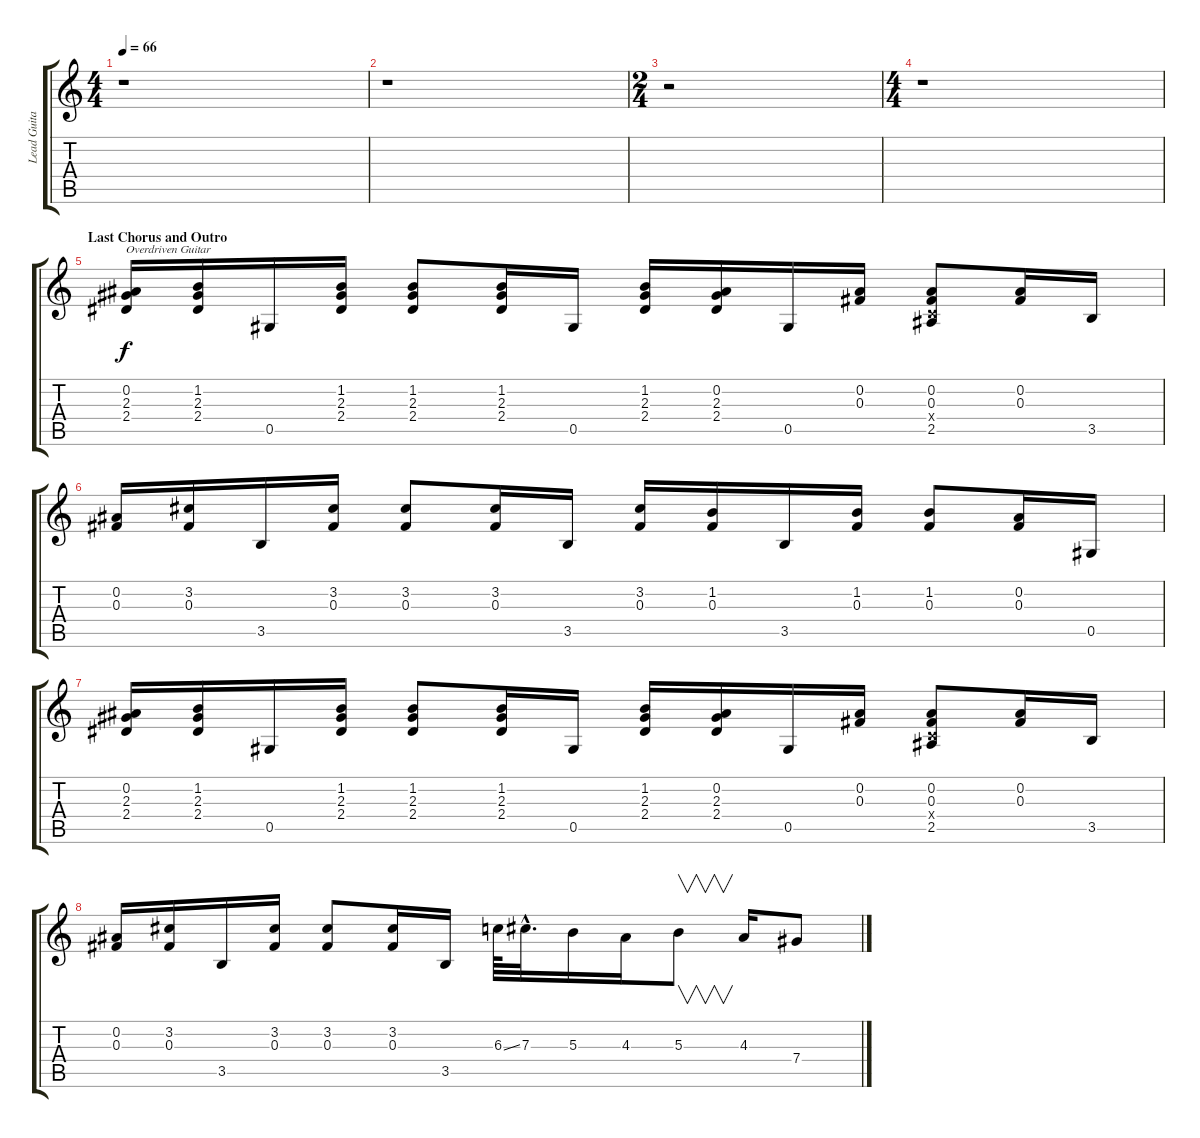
\track ("Lead Guitar (Kirk)" "Lead Guita") {instrument overdrivenguitar}
\staff {score tabs}
\tuning (Eb4 Bb3 Gb3 Db3 Ab2 Eb2) {hide}
\ts (4 4)
\tempo 66
\clef g2
\ks c
r.1{dy f} |
r.1 |
\ts (2 4)
r.2 |
\ts (4 4)
r.1 |
\section ("" "Last Chorus and Outro")
(0.2 2.3 2.4).16{txt "Overdriven Guitar" instrument overdrivenguitar} (1.2 2.3 2.4).16 0.5.16 (1.2 2.3 2.4).16 (1.2 2.3 2.4).8 (1.2 2.3 2.4).16 0.5.16 (1.2 2.3 2.4).16 (0.2 2.3 2.4).16 0.5.16 (0.2 0.3).16 (0.2 0.3 -1.4{x} 2.5).8 (0.2 0.3).16 3.5.16 |
(0.2 0.3).16 (3.2 0.3).16 3.5.16 (3.2 0.3).16 (3.2 0.3).8 (3.2 0.3).16 3.5.16 (3.2 0.3).16 (1.2 0.3).16 3.5.16 (1.2 0.3).16 (1.2 0.3).8 (0.2 0.3).16 0.5.16 |
(0.2 2.3 2.4).16 (1.2 2.3 2.4).16 0.5.16 (1.2 2.3 2.4).16 (1.2 2.3 2.4).8 (1.2 2.3 2.4).16 0.5.16 (1.2 2.3 2.4).16 (0.2 2.3 2.4).16 0.5.16 (0.2 0.3).16 (0.2 0.3 -1.4{x} 2.5).8 (0.2 0.3).16 3.5.16 |
(0.2 0.3).16 (3.2 0.3).16 3.5.16 (3.2 0.3).16 (3.2 0.3).8 (3.2 0.3).16 3.5.16 6.3{ss}.64 7.3{hac}.32{d} 5.3.16 4.3.16 5.3.8{v} 4.3.16 7.4{ss}.8
